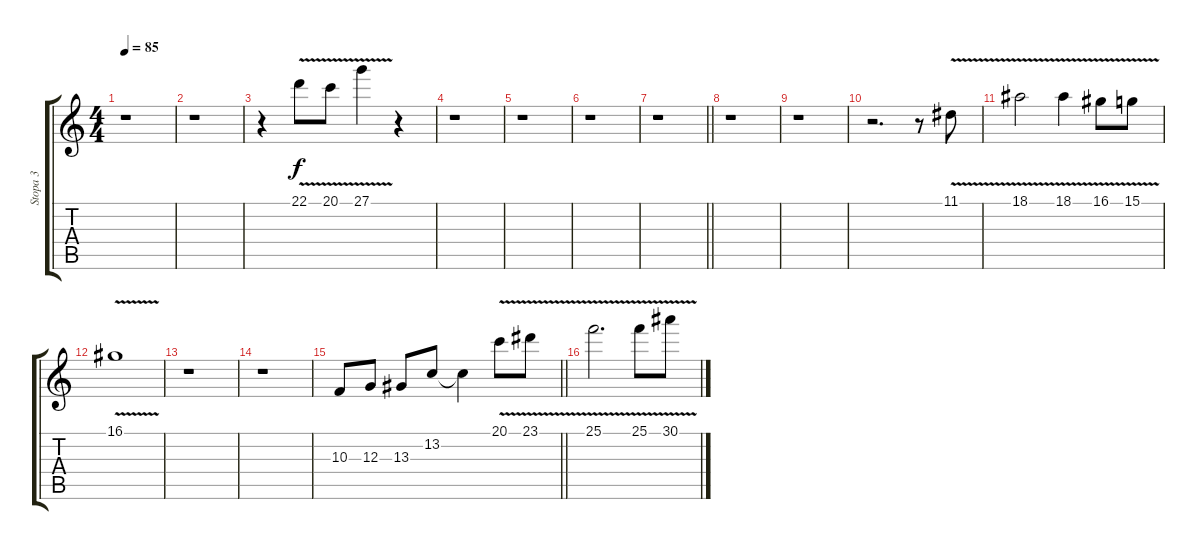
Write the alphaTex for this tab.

\track ("Stopa 3" "Stopa 3") {instrument electricpiano1}
\staff {score tabs}
\tuning (E4 B3 G3 D3 A2 C2) {hide}
\ts (4 4)
\tempo 85
\clef g2
\ks c
r.1{dy f} |
r.1 |
r.4 22.1{v}.8 20.1{v}.8 27.1{v}.4 r.4 |
r.1 |
r.1 |
r.1 |
\barLineRight lightlight
r.1 |
r.1 |
r.1 |
r.2{d} r.8 11.1{v}.8 |
18.1{v}.2 18.1{v}.4 16.1{v}.8 15.1{v}.8 |
16.1{v}.1 |
r.1 |
r.1 |
\barLineRight lightlight
10.3.8{instrument celesta} 12.3.8 13.3.8 13.2.8 13.2{t}.4 20.1{v}.8{volume 16 instrument electricpiano1} 23.1{v}.8 |
25.1{v}.2{d} 25.1{v}.8 30.1{v}.8
